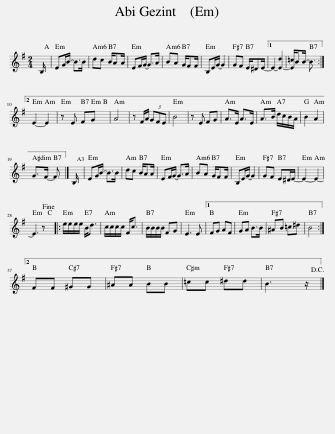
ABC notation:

X:1
L:1/8
M:2/4
I:linebreak $
K:Emin
V:1 treble
V:1
 B,/ | EG/B/- B>B | dc B/AA/ | EF/G/- G>A | BA G/FF/ | %5
 B,E/G/- G2 | GF E/^DE/- |1 E2- [E-d]2 | [E=c]/BB/- B3/2 :|2$ E2- E2 | %10
 z E FG | A4 | z F/A/ (3GFE | B4 | z E FG | %15
 A>E A>E | A>B d/c/B/A/ | B2 A2 |$ G>F- F3/2 |] B,/ | %20
 EG/B/- B>B | dc B/AA/ | EF/G/- G>A | BA G/FF/ | B,E/G/- G2 | %25
 GF E^D/E/- | E2- E2- |$ E3 z!fine! |: e/e/e/e/ B<d | c/c/c/c/ F<c | %30
 B/B/B/B/ FG | E3 E |1 FG AF | GA B>B | ^AB =c^d | %35
 B4 :|2$ FF ^GG | ^AA BB | =cc ^dd | B3 z/!D.C.! |] %40
